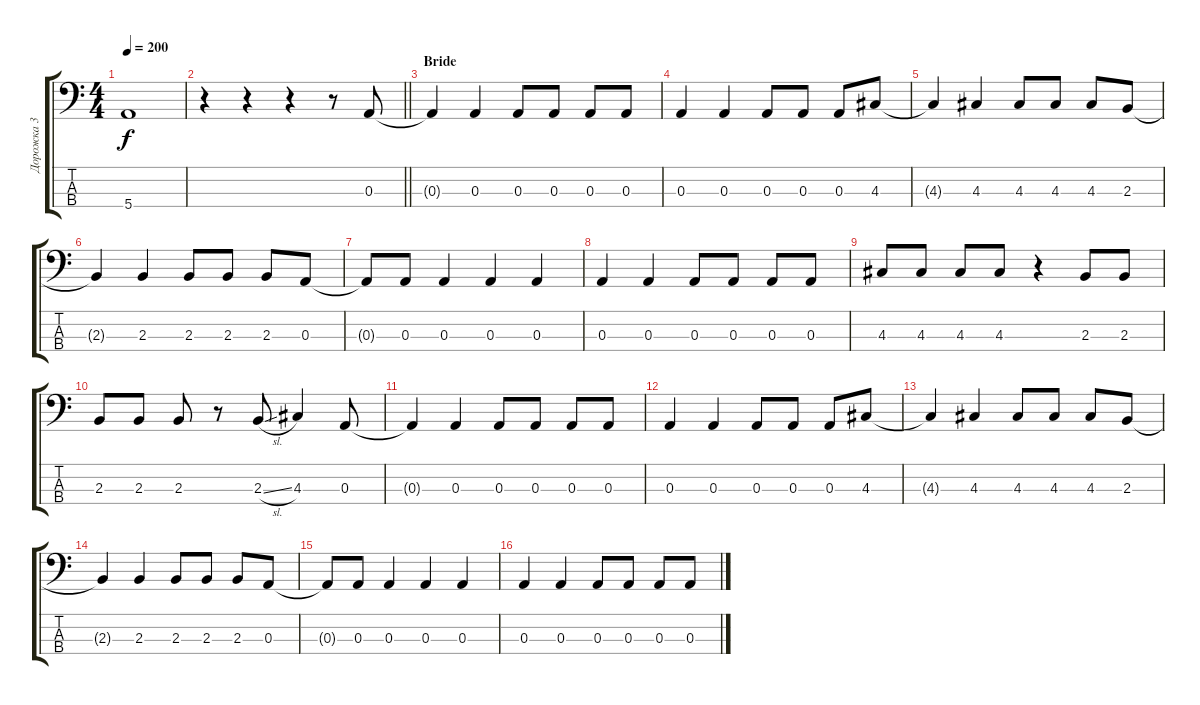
\track ("Дорожка 3" "Дорожка 3") {instrument electricbassfinger}
\staff {score tabs}
\tuning (G2 D2 A1 E1) {hide}
\ts (4 4)
\tempo 200
\clef f4
\ks c
5.4.1{dy f} |
\barLineRight lightlight
r.4 r.4 r.4 r.8 0.3.8 |
\section ("" "Bride")
0.3{t}.4 0.3.4 0.3.8 0.3.8 0.3.8 0.3.8 |
0.3.4 0.3.4 0.3.8 0.3.8 0.3.8 4.3.8 |
4.3{t}.4 4.3.4 4.3.8 4.3.8 4.3.8 2.3.8 |
2.3{t}.4 2.3.4 2.3.8 2.3.8 2.3.8 0.3.8 |
0.3{t}.8 0.3.8 0.3.4 0.3.4 0.3.4 |
0.3.4 0.3.4 0.3.8 0.3.8 0.3.8 0.3.8 |
4.3.8 4.3.8 4.3.8 4.3.8 r.4 2.3.8 2.3.8 |
2.3.8 2.3.8 2.3.8 r.8 2.3{sl}.8 4.3.4 0.3.8 |
0.3{t}.4 0.3.4 0.3.8 0.3.8 0.3.8 0.3.8 |
0.3.4 0.3.4 0.3.8 0.3.8 0.3.8 4.3.8 |
4.3{t}.4 4.3.4 4.3.8 4.3.8 4.3.8 2.3.8 |
2.3{t}.4 2.3.4 2.3.8 2.3.8 2.3.8 0.3.8 |
0.3{t}.8 0.3.8 0.3.4 0.3.4 0.3.4 |
0.3.4 0.3.4 0.3.8 0.3.8 0.3.8 0.3.8
